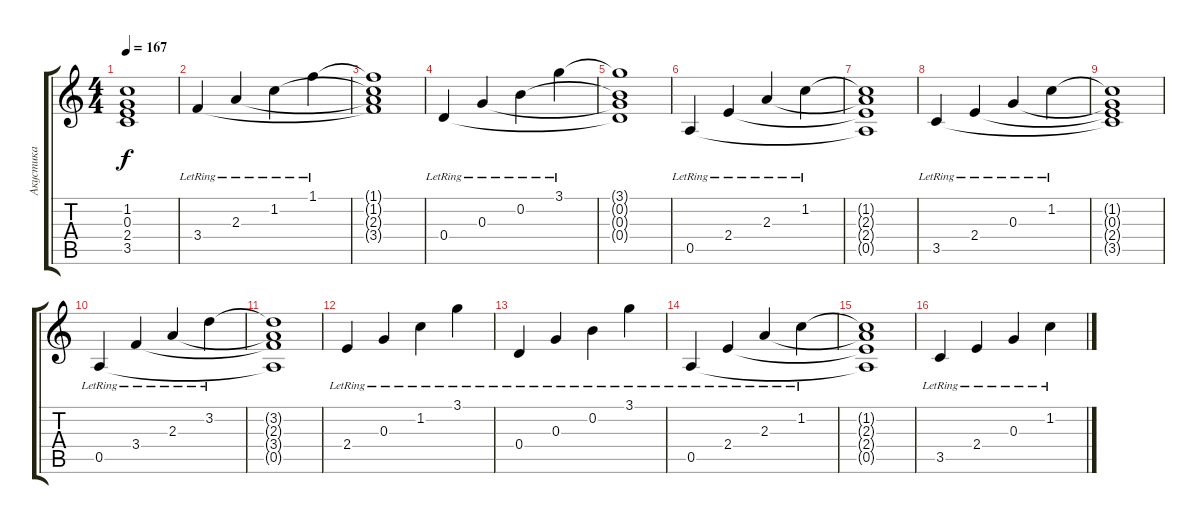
\track ("Акустика" "Акустика") {instrument acousticguitarsteel}
\staff {score tabs}
\tuning (E4 B3 G3 D3 A2 E2) {hide}
\ts (4 4)
\tempo 167
\clef g2
\ks c
(1.2{t} 0.3{t} 2.4{t} 3.5{t}).1{dy f} |
3.4{lr}.4 2.3{lr}.4 1.2{lr}.4 1.1{lr}.4 |
(1.1{t} 1.2{t} 2.3{t} 3.4{t}).1 |
0.4{lr}.4 0.3{lr}.4 0.2{lr}.4 3.1{lr}.4 |
(3.1{t} 0.2{t} 0.3{t} 0.4{t}).1 |
0.5{lr}.4 2.4{lr}.4 2.3{lr}.4 1.2{lr}.4 |
(1.2{t} 2.3{t} 2.4{t} 0.5{t}).1 |
3.5{lr}.4 2.4{lr}.4 0.3{lr}.4 1.2{lr}.4 |
(1.2{t} 0.3{t} 2.4{t} 3.5{t}).1 |
0.5{lr}.4 3.4{lr}.4 2.3{lr}.4 3.2{lr}.4 |
(3.2{t} 2.3{t} 3.4{t} 0.5{t}).1 |
2.4{lr}.4 0.3{lr}.4 1.2{lr}.4 3.1{lr}.4 |
0.4{lr}.4 0.3{lr}.4 0.2{lr}.4 3.1{lr}.4 |
0.5{lr}.4 2.4{lr}.4 2.3{lr}.4 1.2{lr}.4 |
(1.2{t} 2.3{t} 2.4{t} 0.5{t}).1 |
3.5{lr}.4 2.4{lr}.4 0.3{lr}.4 1.2{lr}.4
